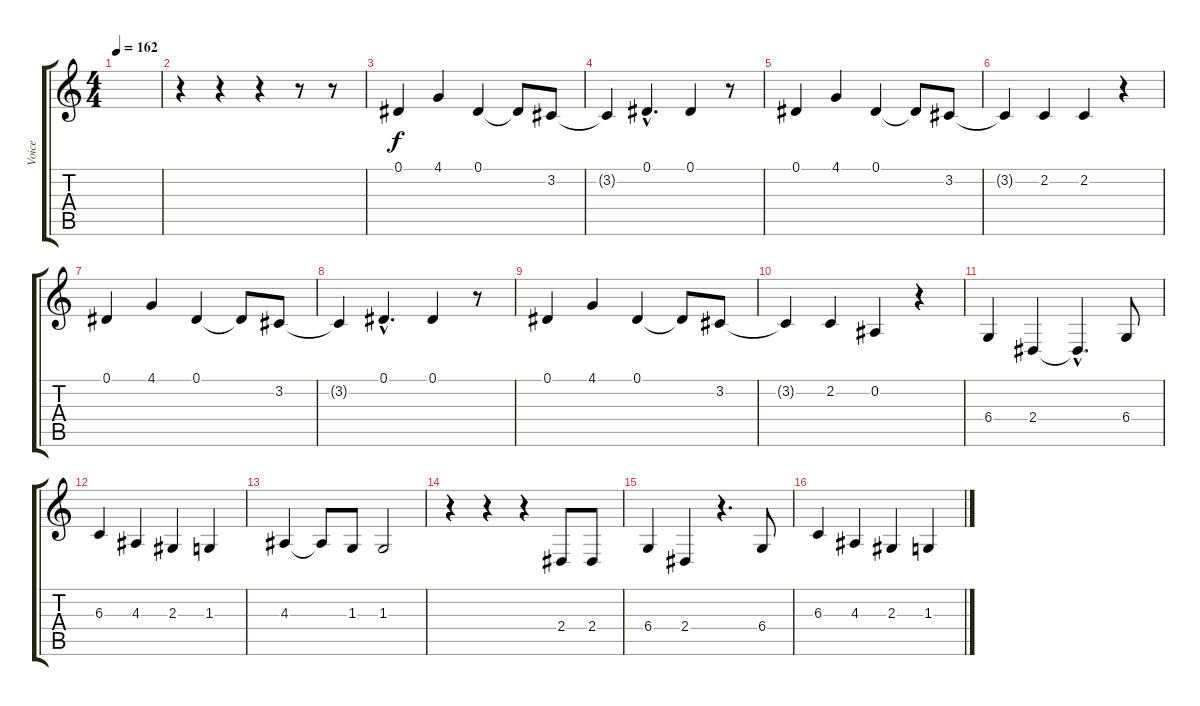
\track ("Voice" "Voice") {instrument lead2sawtooth}
\staff {score tabs}
\tuning (Eb4 Bb3 Gb3 Db3 Ab2 Eb2) {hide}
\ts (4 4)
\tempo 162
\clef g2
\ks c
|
r.4 r.4 r.4 r.8 r.8 |
0.1.4 4.1.4 0.1.4 0.1{t}.8 3.2.8 |
3.2{t}.4 0.1{hac}.4{d} 0.1.4 r.8 |
0.1.4 4.1.4 0.1.4 0.1{t}.8 3.2.8 |
3.2{t}.4 2.2.4 2.2.4 r.4 |
0.1.4 4.1.4 0.1.4 0.1{t}.8 3.2.8 |
3.2{t}.4 0.1{hac}.4{d} 0.1.4 r.8 |
0.1.4 4.1.4 0.1.4 0.1{t}.8 3.2.8 |
3.2{t}.4 2.2.4 0.2.4 r.4 |
6.4.4 2.4.4 2.4{hac t}.4{d} 6.4.8 |
6.3.4 4.3.4 2.3.4 1.3.4 |
4.3.4 4.3{t}.8 1.3.8 1.3.2 |
r.4 r.4 r.4 2.4.8 2.4.8 |
6.4.4 2.4.4 r.4{d} 6.4.8 |
6.3.4 4.3.4 2.3.4 1.3.4
